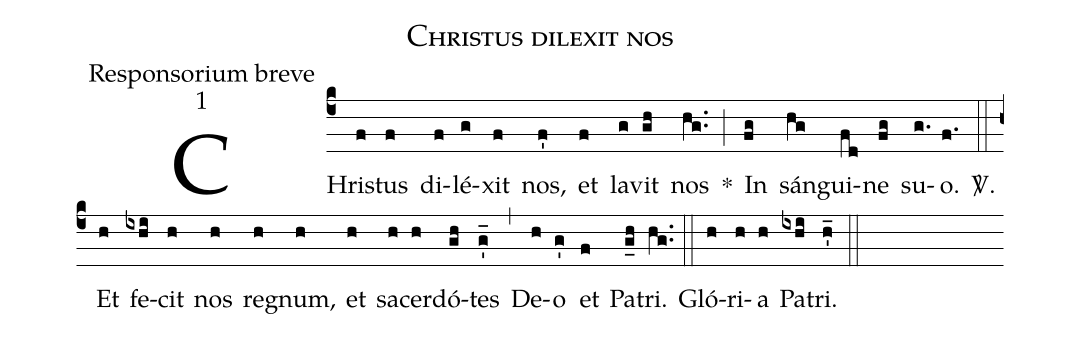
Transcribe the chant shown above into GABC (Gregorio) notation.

name:Christus dilexit nos;
office-part:Responsorium breve;
mode:1;
%%
(c4) CHri(f)stus(f) di(f)lé(g)xit(f) nos,(f') et(f) la(g)vit(gh) nos(hg..) *(;) In(fg) sán(hg)gui(fd)ne(fg) su(g.)o.(f.) <sp>V/</sp>.(::) Et(h) fe(ixhi)cit(h) nos(h) re(h)gnum,(h) et(h) sa(h)cer(h)dó(gh)tes(g'_) (,) De(h)o(g') et(f) Pa(g_h)tri.(hg..) (::) Gló(h)ri(h)a(h) Pa(ixhi)tri.(h'_) (::)
